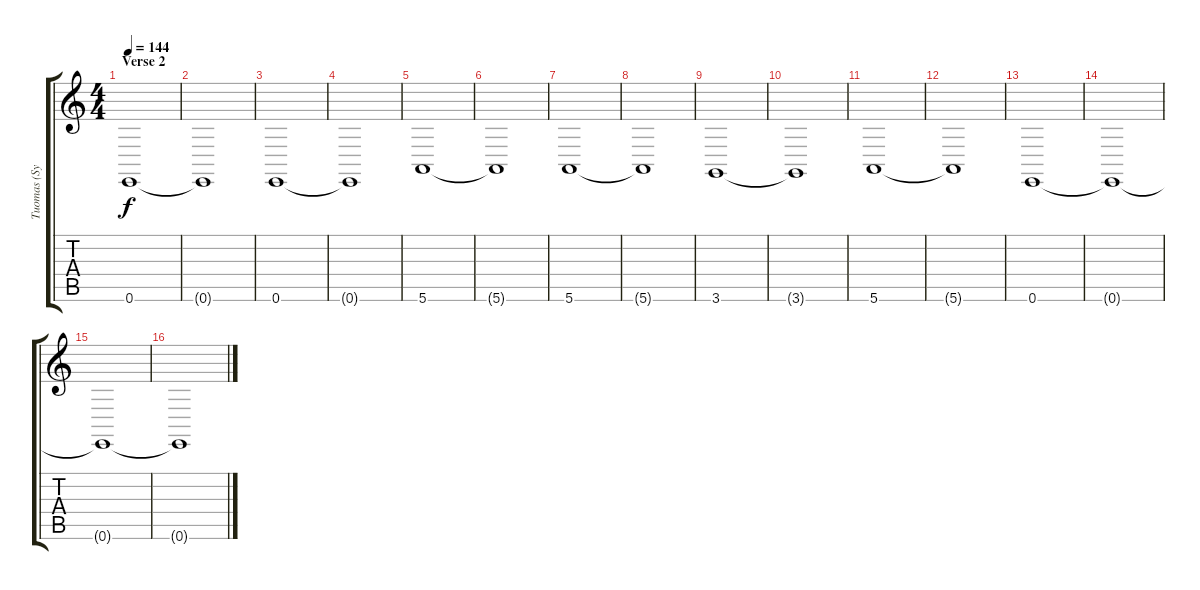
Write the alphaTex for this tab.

\track ("Tuomas (Synth)" "Tuomas (Sy") {instrument stringensemble1}
\staff {score tabs}
\tuning (E4 B3 G3 D3 A2 E2) {hide}
\ts (4 4)
\section ("" "Verse 2")
\tempo 144
\clef g2
\ks c
0.6.1{dy f} |
0.6{t}.1 |
0.6.1 |
0.6{t}.1 |
5.6.1 |
5.6{t}.1 |
5.6.1 |
5.6{t}.1 |
3.6.1 |
3.6{t}.1 |
5.6.1 |
5.6{t}.1 |
0.6.1 |
0.6{t}.1 |
0.6{t}.1 |
0.6{t}.1
